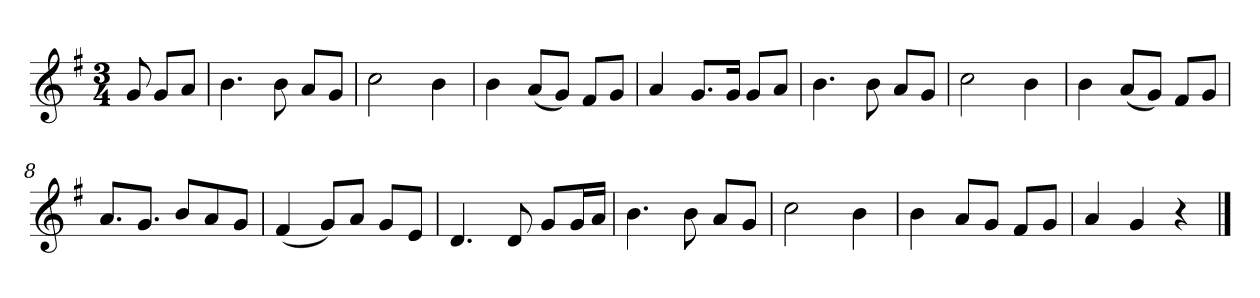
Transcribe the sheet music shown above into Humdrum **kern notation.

**kern
*part1
*staff1
*k[f#]
*M3/4
*MM120
=
8g
8gL
8aJ
=1
4.b
8b
8aL
8gJ
=2
2cc
4b
=3
4b
(8aL
8gJ)
8f#L
8gJ
=4
4a
8.gL
16gJk
8gL
8aJ
=5
4.b
8b
8aL
8gJ
=6
2cc
4b
=7
4b
(8aL
8gJ)
8f#L
8gJ
=8
8.aL
8.gJ
8bL
8a
8gJ
=9
(4f#
8gL)
8aJ
8gL
8eJ
=10
4.d
8d
8gL
16gL
16aJJ
=11
4.b
8b
8aL
8gJ
=12
2cc
4b
=13
4b
8aL
8gJ
8f#L
8gJ
=14
4a
4g
4r
==
*-
